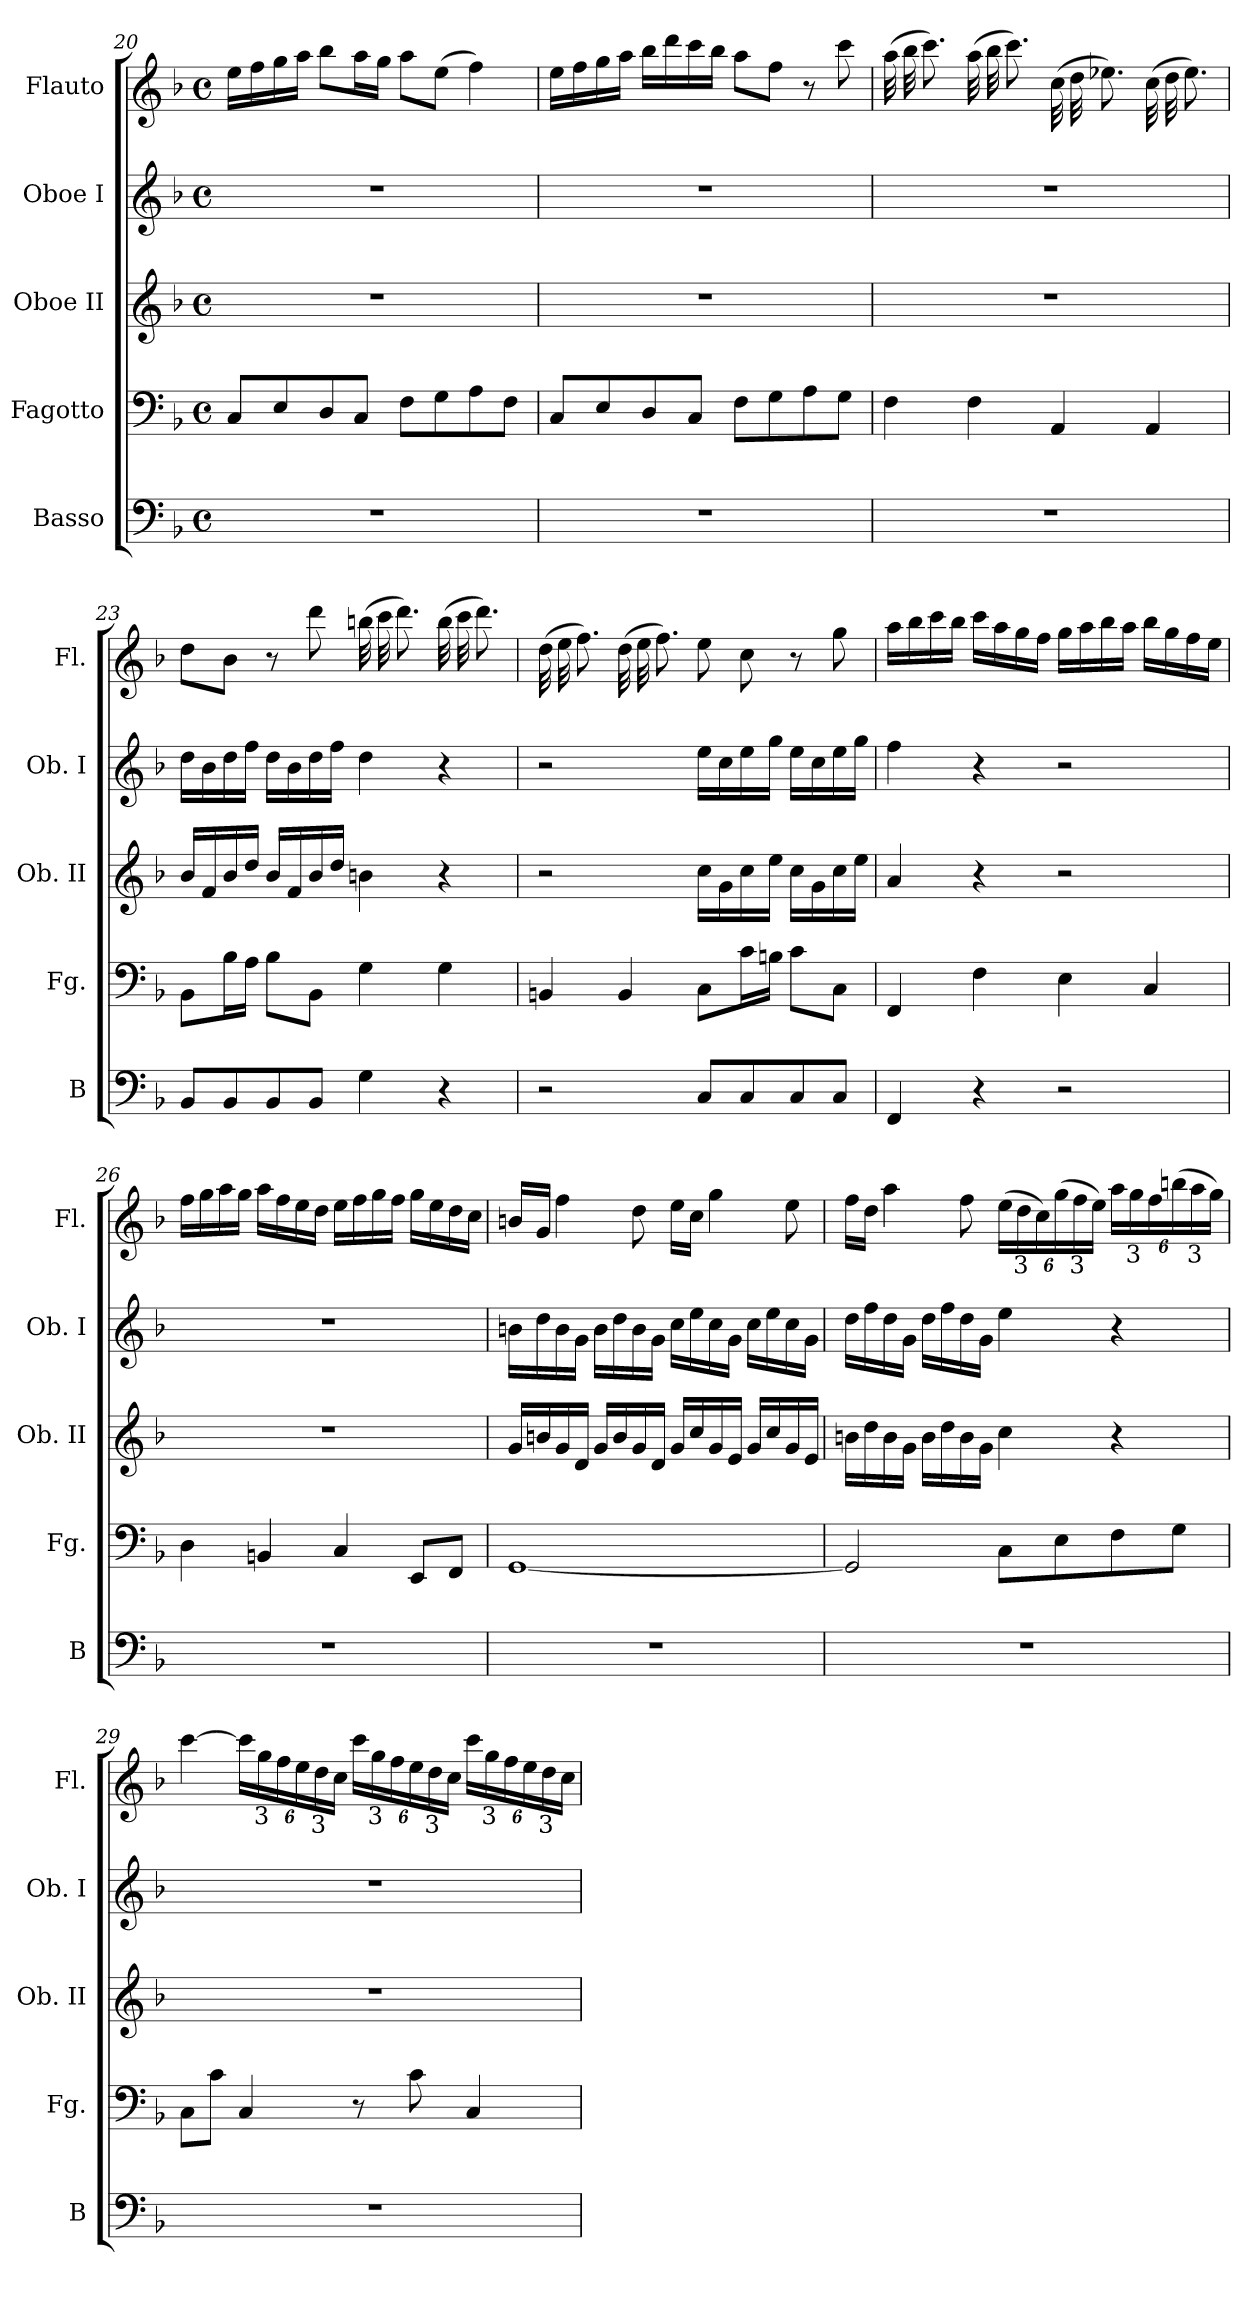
**kern	**kern	**kern	**kern	**kern
*part5	*part4	*part3	*part2	*part1
*staff5	*staff4	*staff3	*staff2	*staff1
*I"Basso	*I"Fagotto	*I"Oboe II	*I"Oboe I	*I"Flauto
*I'B	*I'Fg.	*I'Ob. II	*I'Ob. I	*I'Fl.
!!LO:LB:g=z
*clefF4	*clefF4	*clefG2	*clefG2	*clefG2
*k[b-]	*k[b-]	*k[b-]	*k[b-]	*k[b-]
*F:	*F:	*F:	*F:	*F:
*M4/4	*M4/4	*M4/4	*M4/4	*M4/4
*met(c)	*met(c)	*met(c)	*met(c)	*met(c)
=20	=20	=20	=20	=20
1r	8C/L	1r	1r	16eeLL
.	.	.	.	16ff
.	8E/	.	.	16gg
.	.	.	.	16aaJJ
.	8D/	.	.	8bb-L
.	8C/J	.	.	16aaL
.	.	.	.	16ggJJ
.	8FL	.	.	8aaL
.	8G	.	.	(>8eeJ
.	8A	.	.	4ff)
.	8FJ	.	.	.
=21	=21	=21	=21	=21
1r	8C/L	1r	1r	16eeLL
.	.	.	.	16ff
.	8E/	.	.	16gg
.	.	.	.	16aaJJ
.	8D/	.	.	16bb-LL
.	.	.	.	16ddd
.	8C/J	.	.	16ccc
.	.	.	.	16bb-JJ
.	8FL	.	.	8aaL
.	8G	.	.	8ffJ
.	8A	.	.	8r
.	8GJ	.	.	8ccc
=22	=22	=22	=22	=22
1r	4F	1r	1r	(>32aaLLL
.	.	.	.	32bb-
.	.	.	.	8.cccJ)
.	4F	.	.	(>32aaLLL
.	.	.	.	32bb-
.	.	.	.	8.cccJ)
.	4AA	.	.	(>32ccLLL
.	.	.	.	32dd
.	.	.	.	8.ee-XJ)
.	4AA	.	.	(>32ccLLL
.	.	.	.	32dd
.	.	.	.	8.ee-J)
=23	=23	=23	=23	=23
8BB-L	8BB-L	16b-LL	16ddLL	8ddL
.	.	16f	16b-	.
8BB-	16B-L	16b-	16dd	8b-J
.	16AJJ	16ddJJ	16ffJJ	.
8BB-	8B-L	16b-LL	16ddLL	8r
.	.	16f	16b-	.
8BB-J	8BB-J	16b-	16dd	8ddd
.	.	16ddJJ	16ffJJ	.
4G	4G	4bn	4dd	(>32bbnLLL
.	.	.	.	32ccc
.	.	.	.	8.dddJ)
4r	4G	4r	4r	(>32bbLLL
.	.	.	.	32ccc
.	.	.	.	8.dddJ)
!!LO:LB:g=z
=24	=24	=24	=24	=24
2r	4BBn	2r	2r	(>32ddLLL
.	.	.	.	32ee
.	.	.	.	8.ffJ)
.	4BB	.	.	(>32ddLLL
.	.	.	.	32ee
.	.	.	.	8.ffJ)
8CL	8CL	16ccLL	16eeLL	8eeL
.	.	16g	16cc	.
8C	16cL	16cc	16ee	8ccJ
.	16BnJJ	16eeJJ	16ggJJ	.
8C	8cL	16ccLL	16eeLL	8r
.	.	16g	16cc	.
8CJ	8CJ	16cc	16ee	8gg
.	.	16eeJJ	16ggJJ	.
=25	=25	=25	=25	=25
4FF	4FF	4a	4ff	16aaLL
.	.	.	.	16bb-
.	.	.	.	16ccc
.	.	.	.	16bb-JJ
4r	4F	4r	4r	16cccLL
.	.	.	.	16aa
.	.	.	.	16gg
.	.	.	.	16ffJJ
2r	4E	2r	2r	16ggLL
.	.	.	.	16aa
.	.	.	.	16bb-
.	.	.	.	16aaJJ
.	4C	.	.	16bb-LL
.	.	.	.	16gg
.	.	.	.	16ff
.	.	.	.	16eeJJ
=26	=26	=26	=26	=26
1r	4D	1r	1r	16ffLL
.	.	.	.	16gg
.	.	.	.	16aa
.	.	.	.	16ggJJ
.	4BBn	.	.	16aaLL
.	.	.	.	16ff
.	.	.	.	16ee
.	.	.	.	16ddJJ
.	4C	.	.	16eeLL
.	.	.	.	16ff
.	.	.	.	16gg
.	.	.	.	16ffJJ
.	8EEL	.	.	16ggLL
.	.	.	.	16ee
.	8FFJ	.	.	16dd
.	.	.	.	16ccJJ
=27	=27	=27	=27	=27
1r	[1GG	16gLL	16bnLL	16bnLL
.	.	16bn	16dd	16gJJ
.	.	16g	16b	4ff
.	.	16dJJ	16gJJ	.
.	.	16gLL	16bLL	.
.	.	16b	16dd	.
.	.	16g	16b	8dd
.	.	16dJJ	16gJJ	.
.	.	16gLL	16ccLL	16eeLL
.	.	16cc	16ee	16ccJJ
.	.	16g	16cc	4gg
.	.	16eJJ	16gJJ	.
.	.	16gLL	16ccLL	.
.	.	16cc	16ee	.
.	.	16g	16cc	8ee
.	.	16eJJ	16gJJ	.
!!LO:LB:g=z
=28	=28	=28	=28	=28
1r	2GG]	16bnLL	16ddLL	16ffLL
.	.	16dd	16ff	16ddJJ
.	.	16b	16dd	4aa
.	.	16gJJ	16gJJ	.
.	.	16bLL	16ddLL	.
.	.	16dd	16ff	.
.	.	16b	16dd	8ff
.	.	16gJJ	16gJJ	.
.	8CL	4cc	4ee	(>24eeLL
!	!	!	!	!LO:TX:b:t=3
.	.	.	.	24dd
.	.	.	.	24cc)
.	8E	.	.	(>24gg
!	!	!	!	!LO:TX:b:t=3
.	.	.	.	24ff
.	.	.	.	24eeJJ)
.	8F	4r	4r	24aaLL
!	!	!	!	!LO:TX:b:t=3
.	.	.	.	24gg
.	.	.	.	24ff
.	8GJ	.	.	(>24bbn
!	!	!	!	!LO:TX:b:t=3
.	.	.	.	24aa
.	.	.	.	24ggJJ)
=29	=29	=29	=29	=29
1r	8CL	1r	1r	[4ccc
.	8cJ	.	.	.
.	4C	.	.	24cccLL]
!	!	!	!	!LO:TX:b:t=3
.	.	.	.	24gg
.	.	.	.	24ff
.	.	.	.	24ee
!	!	!	!	!LO:TX:b:t=3
.	.	.	.	24dd
.	.	.	.	24ccJJ
.	8r	.	.	24cccLL
!	!	!	!	!LO:TX:b:t=3
.	.	.	.	24gg
.	.	.	.	24ff
.	8c	.	.	24ee
!	!	!	!	!LO:TX:b:t=3
.	.	.	.	24dd
.	.	.	.	24ccJJ
.	4C	.	.	24cccLL
!	!	!	!	!LO:TX:b:t=3
.	.	.	.	24gg
.	.	.	.	24ff
.	.	.	.	24ee
!	!	!	!	!LO:TX:b:t=3
.	.	.	.	24dd
.	.	.	.	24ccJJ
=	=	=	=	=
*-	*-	*-	*-	*-
